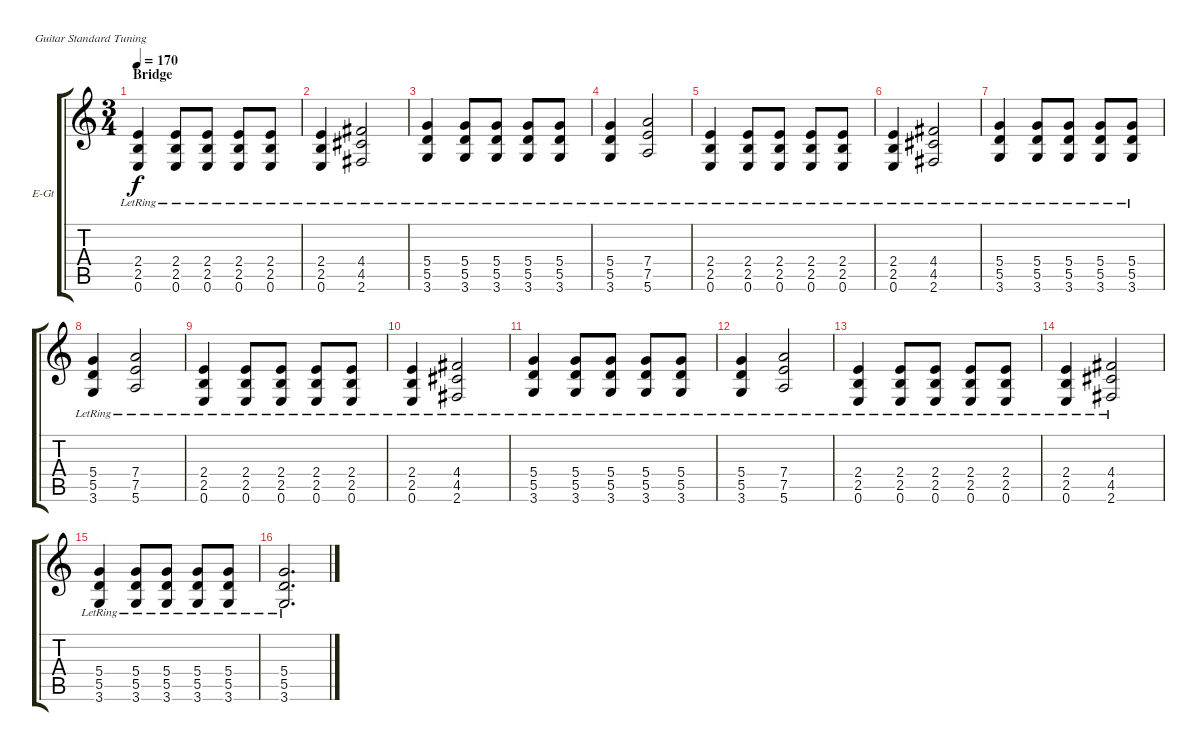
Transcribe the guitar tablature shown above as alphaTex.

\defaultSystemsLayout 4
\bracketExtendMode groupsimilarinstruments
\firstSystemTrackNameOrientation horizontal
\otherSystemsTrackNameOrientation horizontal
\track ("Second (Drive)" "E-Gt") {instrument distortionguitar}
\staff {score tabs}
\tuning (E4 B3 G3 D3 A2 E2)
\ts (3 4)
\section ("" "Bridge")
\tempo 170
\clef g2
\scale
0.333333
\ks c
(2.5{lr} 0.6{lr} 2.4{lr}).4{dy f} (2.5{lr} 0.6{lr} 2.4{lr}).8 (2.5{lr} 0.6{lr} 2.4{lr}).8 (2.5{lr} 0.6{lr} 2.4{lr}).8 (2.5{lr} 0.6{lr} 2.4{lr}).8 |
\scale
0.333333 (2.4{lr} 2.5{lr} 0.6{lr}).4 (4.4{lr} 4.5{lr} 2.6{lr}).2 |
\scale
0.333333 (5.4{lr} 5.5{lr} 3.6{lr}).4 (5.4{lr} 5.5{lr} 3.6{lr}).8 (5.4{lr} 5.5{lr} 3.6{lr}).8 (5.4{lr} 5.5{lr} 3.6{lr}).8 (5.4{lr} 5.5{lr} 3.6{lr}).8 |
\scale
0.333333 (5.4{lr} 3.6{lr} 5.5{lr}).4 (7.4{lr} 7.5{lr} 5.6{lr}).2 |
\scale
0.333333 (2.5{lr} 0.6{lr} 2.4{lr}).4 (2.5{lr} 0.6{lr} 2.4{lr}).8 (2.5{lr} 0.6{lr} 2.4{lr}).8 (2.5{lr} 0.6{lr} 2.4{lr}).8 (2.5{lr} 0.6{lr} 2.4{lr}).8 |
\scale
0.333333 (2.4{lr} 2.5{lr} 0.6{lr}).4 (4.4{lr} 4.5{lr} 2.6{lr}).2 |
\scale
0.333333 (5.4{lr} 5.5{lr} 3.6{lr}).4 (5.4{lr} 5.5{lr} 3.6{lr}).8 (5.4{lr} 5.5{lr} 3.6{lr}).8 (5.4{lr} 5.5{lr} 3.6{lr}).8 (5.4{lr} 5.5{lr} 3.6{lr}).8 |
\scale
0.333333 (5.4{lr} 3.6{lr} 5.5{lr}).4 (7.4{lr} 7.5{lr} 5.6{lr}).2 |
\scale
0.333333 (2.5{lr} 0.6{lr} 2.4{lr}).4 (2.5{lr} 0.6{lr} 2.4{lr}).8 (2.5{lr} 0.6{lr} 2.4{lr}).8 (2.5{lr} 0.6{lr} 2.4{lr}).8 (2.5{lr} 0.6{lr} 2.4{lr}).8 |
\scale
0.333333 (2.4{lr} 2.5{lr} 0.6{lr}).4 (4.4{lr} 4.5{lr} 2.6{lr}).2 |
\scale
0.333333 (5.4{lr} 5.5{lr} 3.6{lr}).4 (5.4{lr} 5.5{lr} 3.6{lr}).8 (5.4{lr} 5.5{lr} 3.6{lr}).8 (5.4{lr} 5.5{lr} 3.6{lr}).8 (5.4{lr} 5.5{lr} 3.6{lr}).8 |
\scale
0.333333 (5.4{lr} 3.6{lr} 5.5{lr}).4 (7.4{lr} 7.5{lr} 5.6{lr}).2 |
\scale
0.333333 (2.5{lr} 0.6{lr} 2.4{lr}).4 (2.5{lr} 0.6{lr} 2.4{lr}).8 (2.5{lr} 0.6{lr} 2.4{lr}).8 (2.5{lr} 0.6{lr} 2.4{lr}).8 (2.5{lr} 0.6{lr} 2.4{lr}).8 |
\scale
0.333333 (2.4{lr} 2.5{lr} 0.6{lr}).4 (4.4{lr} 4.5{lr} 2.6{lr}).2 |
\scale
0.333333 (5.4{lr} 5.5{lr} 3.6{lr}).4 (5.4{lr} 5.5{lr} 3.6{lr}).8 (5.4{lr} 5.5{lr} 3.6{lr}).8 (5.4{lr} 5.5{lr} 3.6{lr}).8 (5.4{lr} 5.5{lr} 3.6{lr}).8 |
\scale
0.333333 (5.4{lr} 3.6{lr} 5.5{lr}).2{d}
